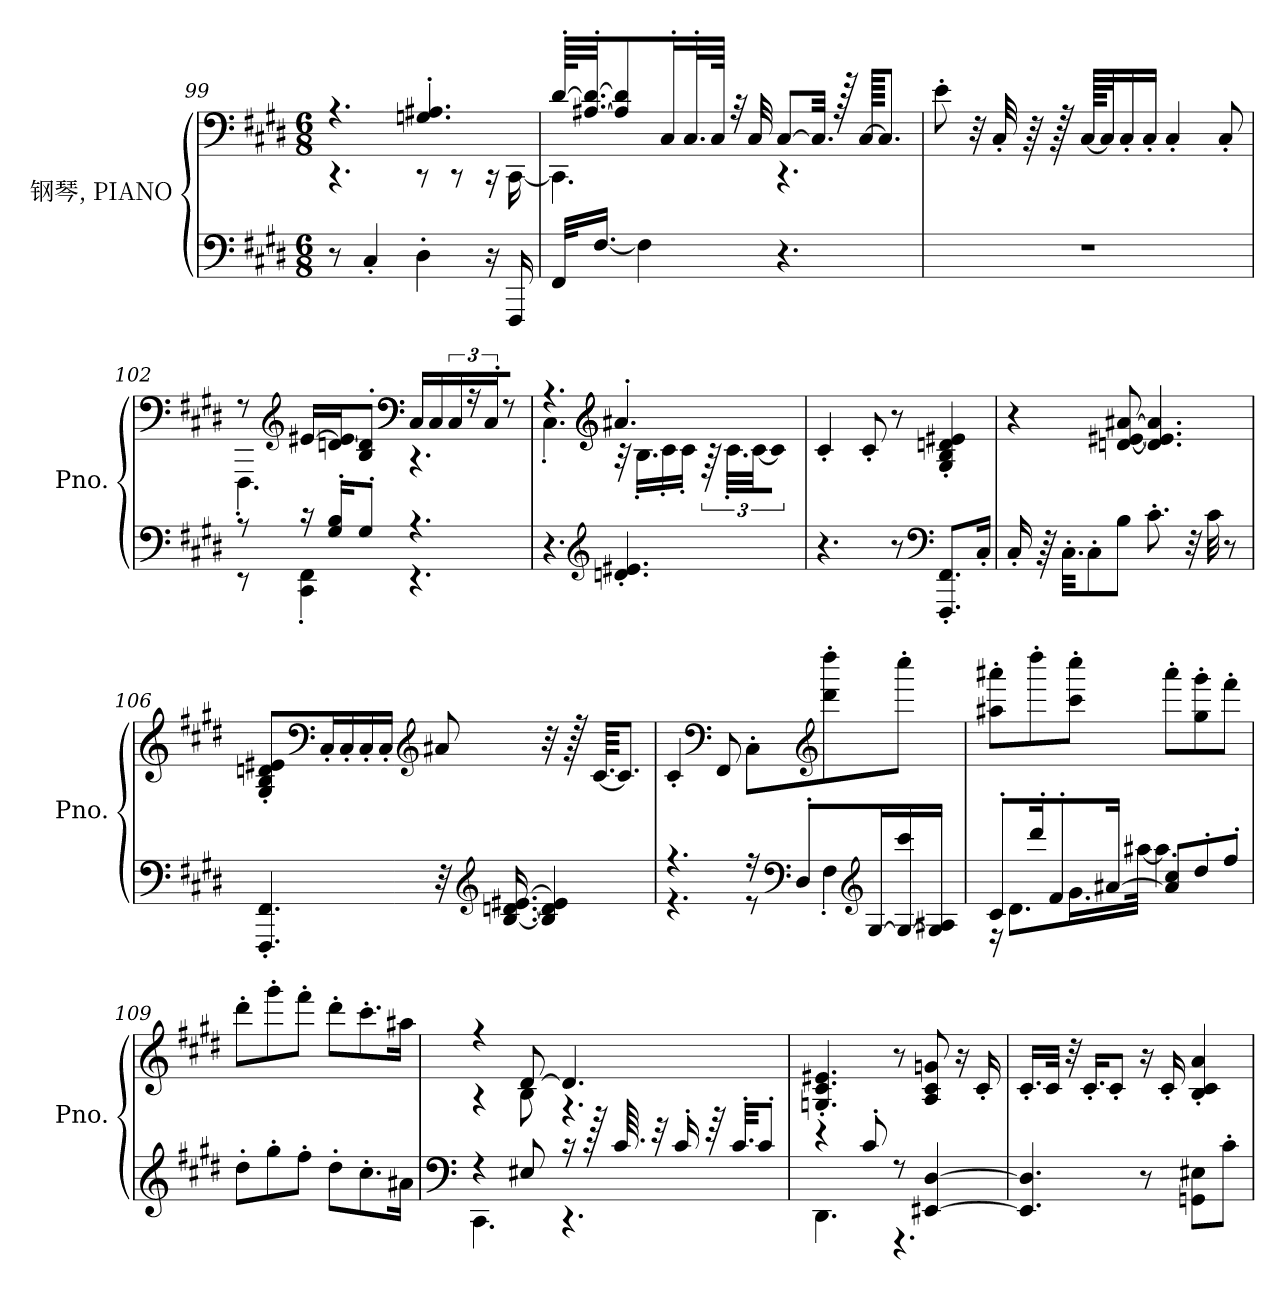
**kern	**kern
*part1	*part1
*staff2	*staff1
*I"钢琴, PIANO	*
*I'Pno.	*
*clefF4	*clefF4
*k[f#c#g#d#]	*k[f#c#g#d#]
*M6/8	*M6/8
=99	=99
*	*^
8r	4.r	4.r
4C#'/	.	.
4D#'\	4.Gn/' 4.A#X/'	8r
.	.	8r
16r	.	16r
16FFF#/	.	[16CC#\
!!LO:PB:g=z	!!
=100	=100	=100
32FF#/KLL	[64d#'/KLLL	4.CC#\]
.	[32.A#X/' 32.d#/_'JJ	.
[16.F#/JJ	.	.
.	8A#/] 8d#/]	.
4F#\]	.	.
.	16C#'/L	.
.	32.C#'/L	.
.	64C#/JJJk	.
.	32r	.
.	32C#/	.
4.r	[8C#/L	4.r
.	32.C#/Jkk]	.
.	128r	.
.	[128C#/KKKKL	.
.	8.C#/J]	.
*	*v	*v
=101	=101
2.r	8e'\
.	32r
.	32C#'/
.	64r
.	128r
.	[128C#/KKLLL
.	32C#/J]
.	16C#'/
.	16C#'/JJ
.	4C#'/
.	8C#'/
!!LO:LB:g=z
=102	=102
*^	*^
8r	8r	8r	4.FFF#'\
*	*	*clefG2	*
16r	4CC#\' 4FF#\'	[16e#X/LL	.
16G#/' 16B/'KL	.	[16dn/ 16e#/]J	.
8G#'/J	.	8B/' 8d/]'J	.
*	*	*clefF4	*
4.r	4.r	16C#/LL	4.r
.	.	16C#/	.
.	.	24C#/JJ	.
.	.	24r	.
.	.	24C#'/	.
.	.	8r	.
*v	*v	*	*
=103	=103	=103
4.r	4.r	4.C#'\
*clefG2	*clefG2	*
4.dn/' 4.e#X/'	4.a#X'/	32r
.	.	16.B'\LL
.	.	16c#'\
.	.	16c#'\JJ
.	.	96r
.	.	48.c#'\LLL
.	.	[48c#\J
.	.	16c#\JJ]
*	*v	*v
=104	=104
4.r	4c#'/
.	8c#'/
8r	8r
*clefF4	*
8.FFF#/' 8.FF#/'L	4G#/' 4B/' 4dn/' 4e#X/'
16C#'/Jk	.
!!LO:LB:g=z
=105	=105
16C#'/	4r
64r	.
32.C#'\KKL	.
8C#'\	.
8B\J	[8dn/ [8e#X/ [8a#X/
8.c#'\	4.d/] 4.e#/] 4.a#/]
32r	.
32c#\	.
8r	.
=106	=106
4.FFF#/' 4.FF#/'	8G#/' 8B/' 8dn/' 8e#X/'L
*	*clefF4
.	16C#'/L
.	16C#'/
.	16C#'/
.	16C#'/JJ
*	*clefG2
32r	8a#X/
*clefG2	*
[16.B/ [16.dn/ [16.e#X/	.
4B/] 4d/] 4e#/]	32r
.	128r
.	[64.c#/KKKL
.	8.c#/J]
!!LO:LB:g=z
=107	=107
*^	*
4.r	4.r	4c#'/
*	*	*clefF4
.	.	8FF#/
16r	8r	8C#'\L
*clefF4	*	*
8D#'/L	.	.
*	*	*clefG2
.	4F#'\	8ddd#\' 8dddd#\'
*clefG2	*	*
[16G#/L	.	.
16G#/_ 16ccc#/	.	8cccc#'\J
16G#/] 16A#X/JJ	.	.
=108	=108	=108
8c#'/L	16r	8aa#X\' 8aaa#X\'L
.	8.d#\L	.
16ddd#'/K	.	8dddd#'\
8f#'/	.	.
.	16.g#\L	8ccc#\' 8cccc#\'J
[16a#X/Jk	.	.
.	[32aa#X\JJk	.
8a#/] 8cc#/L	4.aa#\]	8aaa#'\L
8dd#'/	.	8gg#\' 8ggg#\'
8ff#'/J	.	8fff#'\J
*v	*v	*
=109	=109
8dd#'\L	8ddd#'\L
8gg#'\	8ggg#'\
8ff#'\J	8fff#'\J
8dd#'\L	8ddd#'\L
8.cc#'\	8.ccc#'\
16a#X\Jk	16aa#X\Jk
!!LO:LB:g=z
=110	=110
*clefF4	*
*^	*^
4r	4.CC#\	4r	4r
8E#X/	.	[8d#/	8B\
16r	4.r	4.d#/]	4.r
128r	.	.	.
64.c#/	.	.	.
32r	.	.	.
16c#'/	.	.	.
64r	.	.	.
32.c#'/KKL	.	.	.
8c#'/J	.	.	.
*	*	*v	*v
=111	=111	=111
4r	4.DD#\	4.Gn/' 4.c#/' 4.e#X/'
8c#'/	.	.
8r	4.r	8r
[4EE#X/ [4D#/	.	8A/ 8c#/ 8gn/
.	.	16r
.	.	16c#'/
*v	*v	*
=112	=112
4.EE#/] 4.D#/]	16.c#'/LL
.	32c#/JJk
.	32r
.	16.c#'/KL
.	8c#'/J
8r	16r
.	16c#'/
8GGn\ 8E#X\L	4B/' 4c#/' 4a/'
8c#'\J	.
=	=
*-	*-
